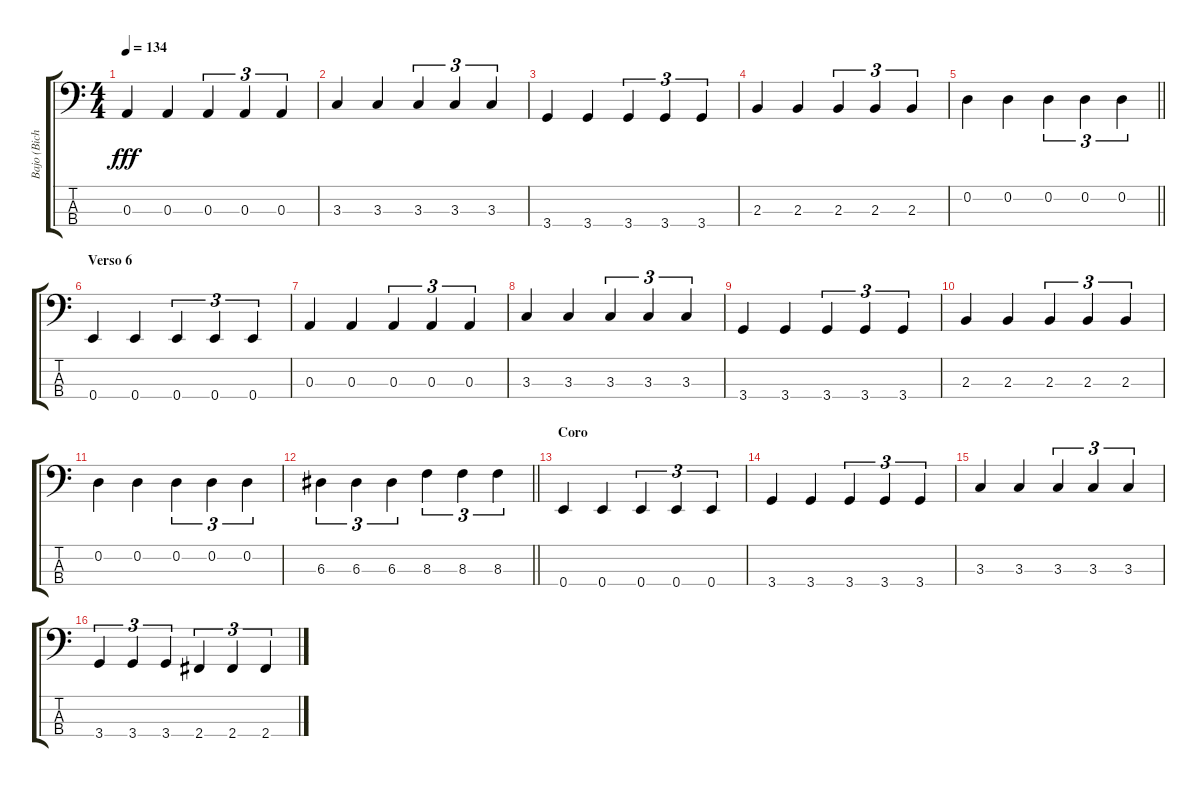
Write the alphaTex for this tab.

\track ("Bajo (Bichin)" "Bajo (Bich") {instrument electricbasspick}
\staff {score tabs}
\tuning (G2 D2 A1 E1) {hide}
\ts (4 4)
\tempo 134
\clef f4
\ks c
0.3.4{dy fff} 0.3.4 0.3.4{tu (3 2)} 0.3.4{tu (3 2)} 0.3.4{tu (3 2)} |
3.3.4 3.3.4 3.3.4{tu (3 2)} 3.3.4{tu (3 2)} 3.3.4{tu (3 2)} |
3.4.4 3.4.4 3.4.4{tu (3 2)} 3.4.4{tu (3 2)} 3.4.4{tu (3 2)} |
2.3.4 2.3.4 2.3.4{tu (3 2)} 2.3.4{tu (3 2)} 2.3.4{tu (3 2)} |
\barLineRight lightlight
0.2.4 0.2.4 0.2.4{tu (3 2)} 0.2.4{tu (3 2)} 0.2.4{tu (3 2)} |
\section ("" "Verso 6")
0.4.4 0.4.4 0.4.4{tu (3 2)} 0.4.4{tu (3 2)} 0.4.4{tu (3 2)} |
0.3.4 0.3.4 0.3.4{tu (3 2)} 0.3.4{tu (3 2)} 0.3.4{tu (3 2)} |
3.3.4 3.3.4 3.3.4{tu (3 2)} 3.3.4{tu (3 2)} 3.3.4{tu (3 2)} |
3.4.4 3.4.4 3.4.4{tu (3 2)} 3.4.4{tu (3 2)} 3.4.4{tu (3 2)} |
2.3.4 2.3.4 2.3.4{tu (3 2)} 2.3.4{tu (3 2)} 2.3.4{tu (3 2)} |
0.2.4 0.2.4 0.2.4{tu (3 2)} 0.2.4{tu (3 2)} 0.2.4{tu (3 2)} |
\barLineRight lightlight
6.3.4{tu (3 2)} 6.3.4{tu (3 2)} 6.3.4{tu (3 2)} 8.3.4{tu (3 2)} 8.3.4{tu (3 2)} 8.3.4{tu (3 2)} |
\section ("" "Coro")
0.4.4 0.4.4 0.4.4{tu (3 2)} 0.4.4{tu (3 2)} 0.4.4{tu (3 2)} |
3.4.4 3.4.4 3.4.4{tu (3 2)} 3.4.4{tu (3 2)} 3.4.4{tu (3 2)} |
3.3.4 3.3.4 3.3.4{tu (3 2)} 3.3.4{tu (3 2)} 3.3.4{tu (3 2)} |
3.4.4{tu (3 2)} 3.4.4{tu (3 2)} 3.4.4{tu (3 2)} 2.4.4{tu (3 2)} 2.4.4{tu (3 2)} 2.4.4{tu (3 2)}
